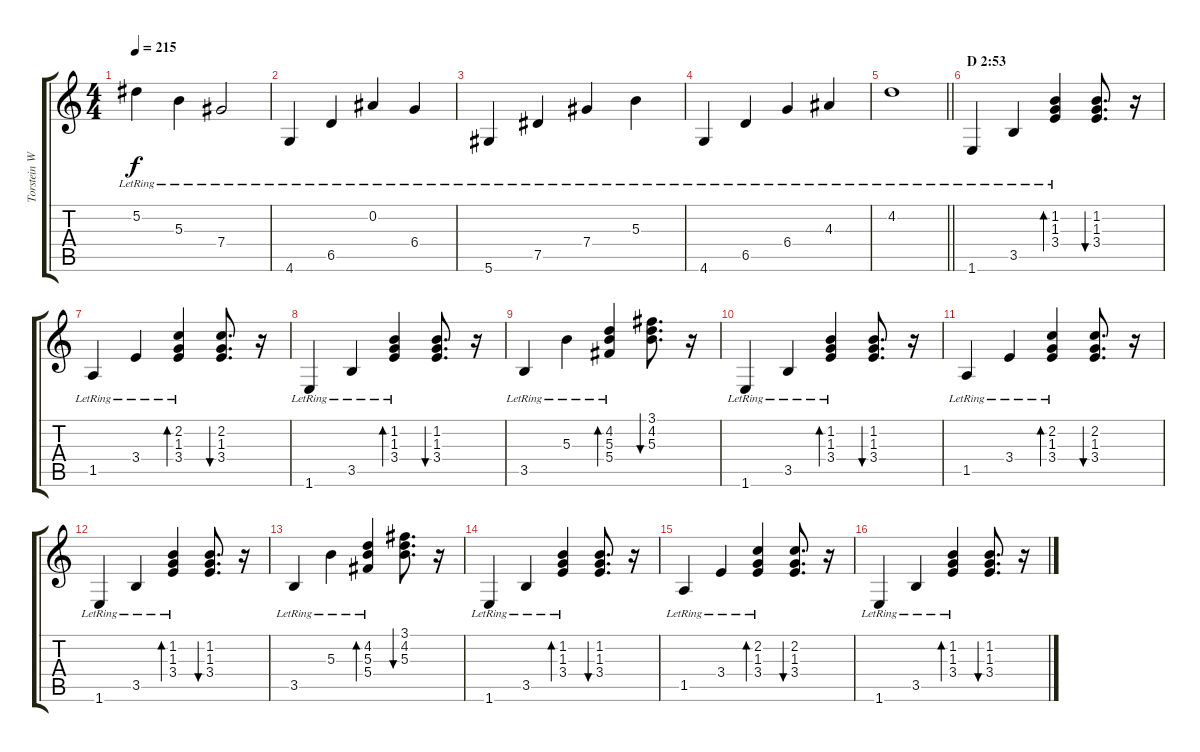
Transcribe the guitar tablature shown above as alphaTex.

\track ("Torstein Wickberg (Rhythm Guitar)" "Torstein W") {instrument electricguitarclean}
\staff {score tabs}
\tuning (Eb4 Bb3 Gb3 Db3 Ab2 Eb2) {hide}
\ts (4 4)
\tempo 215
\clef g2
\ks c
5.2{lr}.4{dy f} 5.3{lr}.4 7.4{lr}.2 |
4.6{lr}.4 6.5{lr}.4 0.2{lr}.4 6.4{lr}.4 |
5.6{lr}.4 7.5{lr}.4 7.4{lr}.4 5.3{lr}.4 |
4.6{lr}.4 6.5{lr}.4 6.4{lr}.4 4.3{lr}.4 |
\barLineRight lightlight
4.2{lr}.1 |
\section ("" "D 2:53")
1.6{lr}.4 3.5{lr}.4 (1.2{lr} 1.3{lr} 3.4{lr}).4{bd 30} (1.2 1.3 3.4).8{d bu 30} r.16 |
1.5{lr}.4 3.4{lr}.4 (2.2{lr} 1.3{lr} 3.4).4{bd 30} (2.2 1.3 3.4).8{d bu 30} r.16 |
1.6{lr}.4 3.5{lr}.4 (1.2{lr} 1.3{lr} 3.4{lr}).4{bd 30} (1.2 1.3 3.4).8{d bu 30} r.16 |
3.5{lr}.4 5.3{lr}.4 (4.2 5.3{lr} 5.4).4{bd 30} (3.1 4.2 5.3).8{d bu 30} r.16 |
1.6{lr}.4 3.5{lr}.4 (1.2{lr} 1.3{lr} 3.4{lr}).4{bd 30} (1.2 1.3 3.4).8{d bu 30} r.16 |
1.5{lr}.4 3.4{lr}.4 (2.2{lr} 1.3{lr} 3.4).4{bd 30} (2.2 1.3 3.4).8{d bu 30} r.16 |
1.6{lr}.4 3.5{lr}.4 (1.2{lr} 1.3{lr} 3.4{lr}).4{bd 30} (1.2 1.3 3.4).8{d bu 30} r.16 |
3.5{lr}.4 5.3{lr}.4 (4.2 5.3{lr} 5.4).4{bd 30} (3.1 4.2 5.3).8{d bu 30} r.16 |
1.6{lr}.4 3.5{lr}.4 (1.2{lr} 1.3{lr} 3.4{lr}).4{bd 30} (1.2 1.3 3.4).8{d bu 30} r.16 |
1.5{lr}.4 3.4{lr}.4 (2.2{lr} 1.3{lr} 3.4).4{bd 30} (2.2 1.3 3.4).8{d bu 30} r.16 |
1.6{lr}.4 3.5{lr}.4 (1.2{lr} 1.3{lr} 3.4{lr}).4{bd 30} (1.2 1.3 3.4).8{d bu 30} r.16
